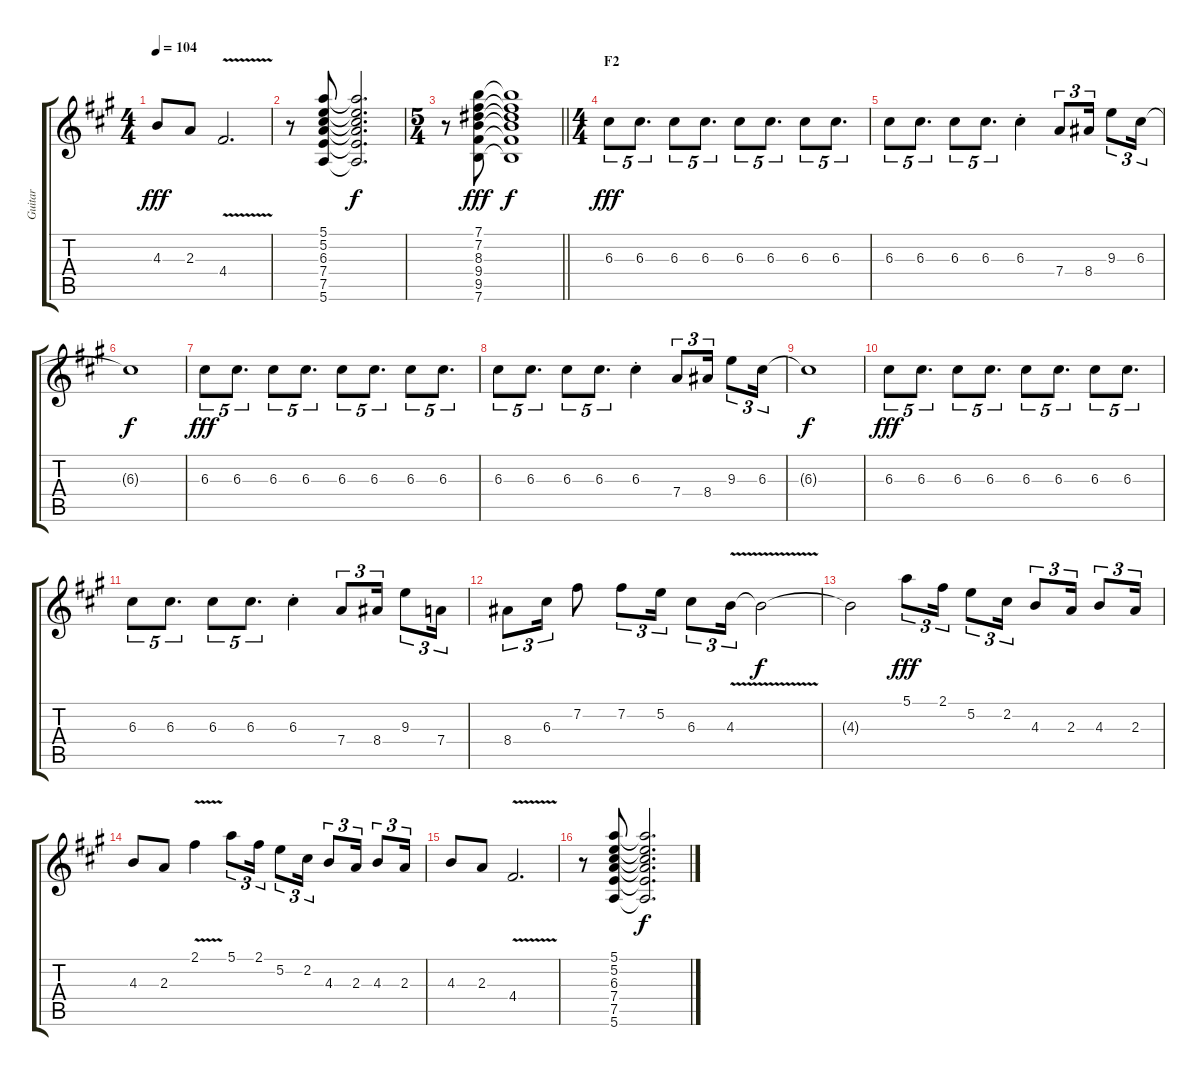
\track ("Guitar " "Guitar ") {instrument electricguitarclean}
\staff {score tabs}
\tuning (E4 B3 G3 D3 A2 E2) {hide}
\ts (4 4)
\tempo 104
\clef g2
\ks a
4.3.8{dy fff} 2.3.8 4.4{v}.2{d} |
r.8 (5.1 5.2 6.3 7.4 7.5 5.6).8 (5.1{t} 5.2{t} 6.3{t} 7.4{t} 7.5{t} 5.6{t}).2{d dy f} |
\ts (5 4)
\barLineRight lightlight
r.8 (7.1 7.2 8.3 9.4 9.5 7.6).8{dy fff} (7.1{t} 7.2{t} 8.3{t} 9.4{t} 9.5{t} 7.6{t}).1{dy f} |
\ts (4 4)
\section ("" "F2")
6.3.8{tu (5 4) dy fff} 6.3.8{d tu (5 4)} 6.3.8{tu (5 4)} 6.3.8{d tu (5 4)} 6.3.8{tu (5 4)} 6.3.8{d tu (5 4)} 6.3.8{tu (5 4)} 6.3.8{d tu (5 4)} |
6.3.8{tu (5 4)} 6.3.8{d tu (5 4)} 6.3.8{tu (5 4)} 6.3.8{d tu (5 4)} 6.3{st}.4 7.4.8{tu (3 2)} 8.4.16{tu (3 2)} 9.3.8{tu (3 2)} 6.3.16{tu (3 2)} |
6.3{t}.1{dy f} |
6.3.8{tu (5 4) dy fff} 6.3.8{d tu (5 4)} 6.3.8{tu (5 4)} 6.3.8{d tu (5 4)} 6.3.8{tu (5 4)} 6.3.8{d tu (5 4)} 6.3.8{tu (5 4)} 6.3.8{d tu (5 4)} |
6.3.8{tu (5 4)} 6.3.8{d tu (5 4)} 6.3.8{tu (5 4)} 6.3.8{d tu (5 4)} 6.3{st}.4 7.4.8{tu (3 2)} 8.4.16{tu (3 2)} 9.3.8{tu (3 2)} 6.3.16{tu (3 2)} |
6.3{t}.1{dy f} |
6.3.8{tu (5 4) dy fff} 6.3.8{d tu (5 4)} 6.3.8{tu (5 4)} 6.3.8{d tu (5 4)} 6.3.8{tu (5 4)} 6.3.8{d tu (5 4)} 6.3.8{tu (5 4)} 6.3.8{d tu (5 4)} |
6.3.8{tu (5 4)} 6.3.8{d tu (5 4)} 6.3.8{tu (5 4)} 6.3.8{d tu (5 4)} 6.3{st}.4 7.4.8{tu (3 2)} 8.4.16{tu (3 2)} 9.3.8{tu (3 2)} 7.4.16{tu (3 2)} |
8.4.8{tu (3 2)} 6.3.16{tu (3 2)} 7.2.8 7.2.8{tu (3 2)} 5.2.16{tu (3 2)} 6.3.8{tu (3 2)} 4.3{v}.16{tu (3 2)} 4.3{t}.2{dy f} |
4.3{t}.2 5.1.8{tu (3 2) dy fff} 2.1.16{tu (3 2)} 5.2.8{tu (3 2)} 2.2.16{tu (3 2)} 4.3.8{tu (3 2)} 2.3.16{tu (3 2)} 4.3.8{tu (3 2)} 2.3.16{tu (3 2)} |
4.3.8 2.3.8 2.1{v}.4 5.1.8{tu (3 2)} 2.1.16{tu (3 2)} 5.2.8{tu (3 2)} 2.2.16{tu (3 2)} 4.3.8{tu (3 2)} 2.3.16{tu (3 2)} 4.3.8{tu (3 2)} 2.3.16{tu (3 2)} |
4.3.8 2.3.8 4.4{v}.2{d} |
r.8 (5.1 5.2 6.3 7.4 7.5 5.6).8 (5.1{t} 5.2{t} 6.3{t} 7.4{t} 7.5{t} 5.6{t}).2{d dy f}
